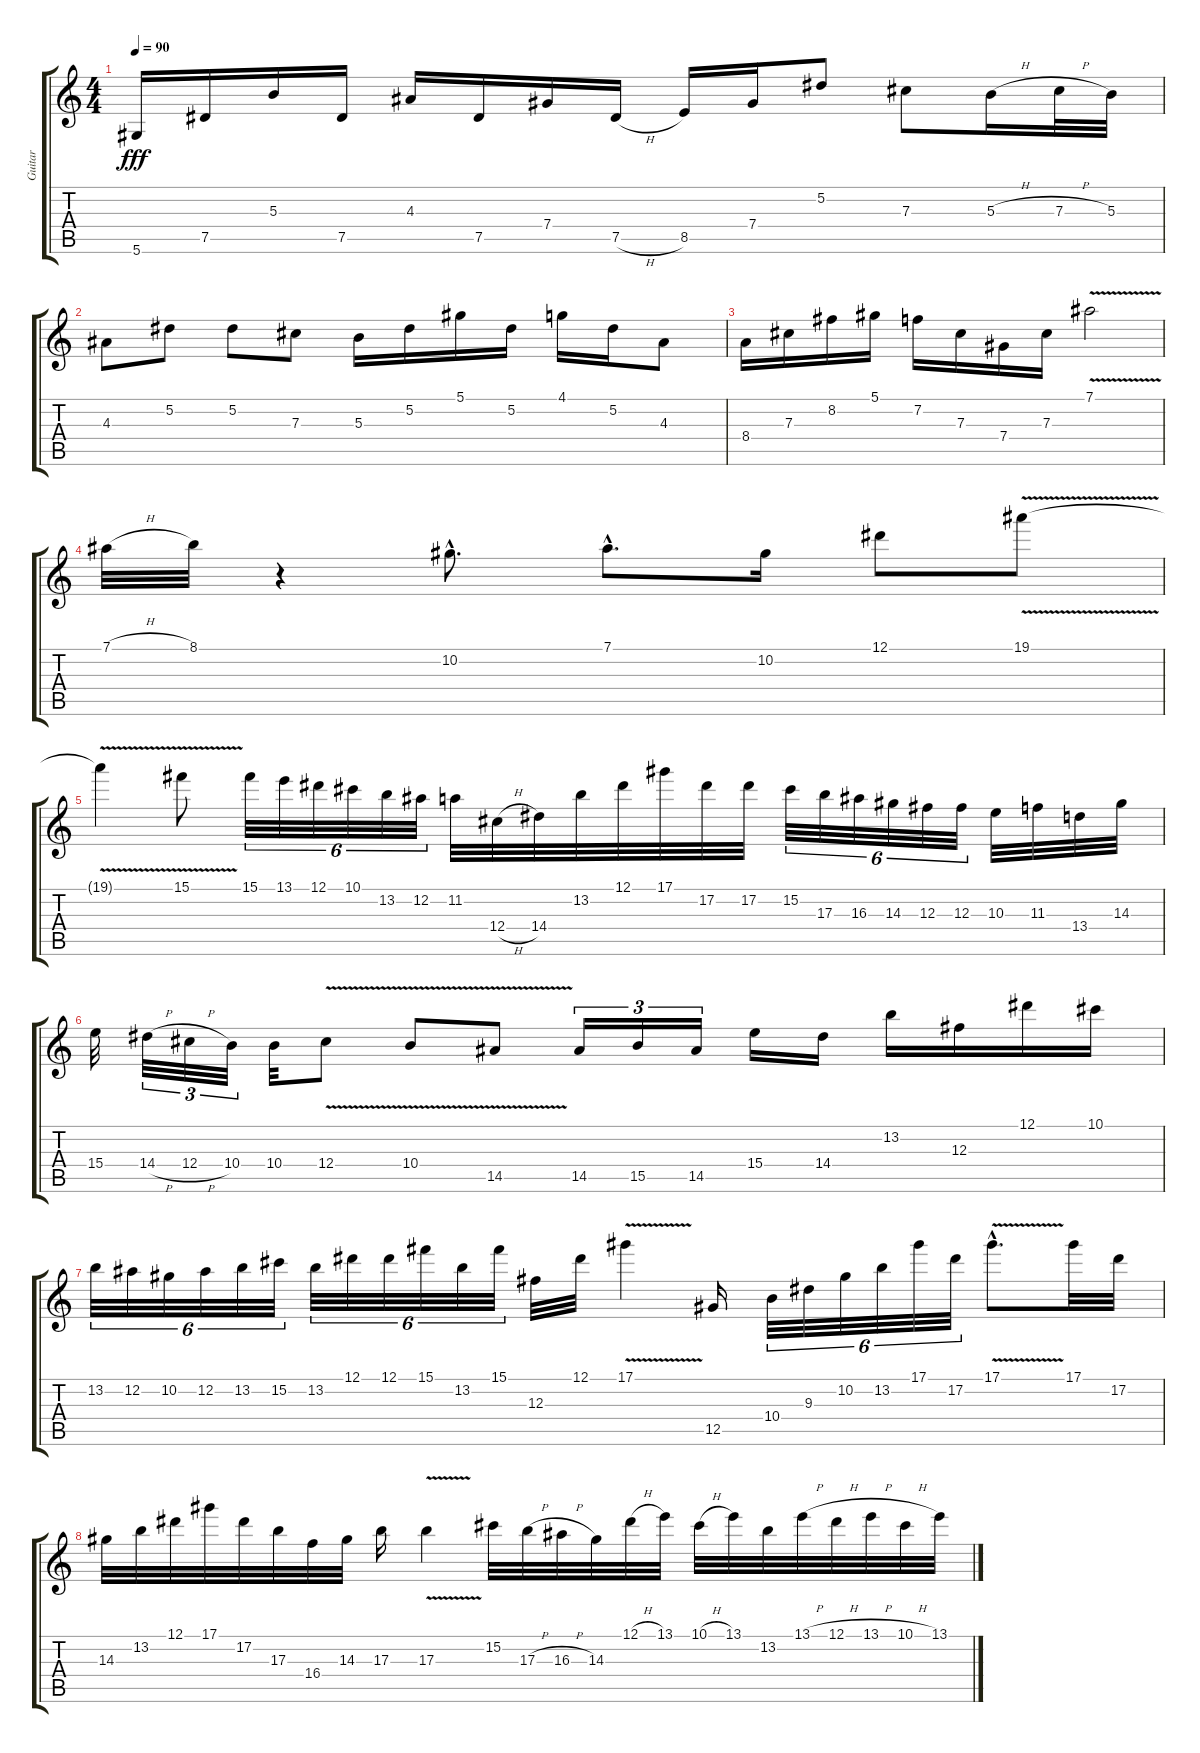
\track ("Guitar" "Guitar") {instrument distortionguitar}
\staff {score tabs}
\tuning (Eb4 Bb3 Gb3 Db3 Ab2 Eb2) {hide}
\ts (4 4)
\tempo 90
\clef g2
\ks c
5.6.16{dy fff} 7.5.16 5.3.16 7.5.16 4.3.16 7.5.16 7.4.16 7.5{h}.16 8.5.16 7.4.16 5.2.8 7.3.8 5.3{h}.16 7.3{h}.32 5.3.32 |
4.3.8 5.2.8 5.2.8 7.3.8 5.3.16 5.2.16 5.1.16 5.2.16 4.1.16 5.2.16 4.3.8 |
8.4.16 7.3.16 8.2.16 5.1.16 7.2.16 7.3.16 7.4.16 7.3.16 7.1{v}.2 |
7.1{h}.32 8.1.32 r.4 10.2{hac}.8{d} 7.1{hac}.8{d} 10.2.16 12.1.8 19.1{v}.8 |
19.1{t}.4 15.1{v}.8 15.1.32{tu (6 4)} 13.1.32{tu (6 4)} 12.1.32{tu (6 4)} 10.1.32{tu (6 4)} 13.2.32{tu (6 4)} 12.2.32{tu (6 4)} 11.2.32 12.4{h}.32 14.4.32 13.2.32 12.1.32 17.1.32 17.2.32 17.2.32 15.2.32{tu (6 4)} 17.3.32{tu (6 4)} 16.3.32{tu (6 4)} 14.3.32{tu (6 4)} 12.3.32{tu (6 4)} 12.3.32{tu (6 4)} 10.3.32 11.3.32 13.4.32 14.3.32 |
15.4.32 14.4{h}.32{tu (3 2)} 12.4{h}.32{tu (3 2)} 10.4.32{tu (3 2)} 10.4.32 12.4{v}.8 10.4{v}.8 14.5{v}.8 14.5.16{tu (3 2)} 15.5.16{tu (3 2)} 14.5.16{tu (3 2)} 15.4.16 14.4.16 13.2.16 12.3.16 12.1.16 10.1.16 |
13.2.32{tu (6 4)} 12.2.32{tu (6 4)} 10.2.32{tu (6 4)} 12.2.32{tu (6 4)} 13.2.32{tu (6 4)} 15.2.32{tu (6 4)} 13.2.32{tu (6 4)} 12.1.32{tu (6 4)} 12.1.32{tu (6 4)} 15.1.32{tu (6 4)} 13.2.32{tu (6 4)} 15.1.32{tu (6 4)} 12.3.32 12.1.32 17.1{v}.4 12.5.16 10.4.32{tu (6 4)} 9.3.32{tu (6 4)} 10.2.32{tu (6 4)} 13.2.32{tu (6 4)} 17.1.32{tu (6 4)} 17.2.32{tu (6 4)} 17.1{v hac}.8{d} 17.1.32 17.2.32 |
14.3.32 13.2.32 12.1.32 17.1.32 17.2.32 17.3.32 16.4.32 14.3.32 17.3.16 17.3{v}.4 15.2.32 17.3{h}.32 16.3{h}.32 14.3.32 12.1{h}.32 13.1.32 10.1{h}.32 13.1.32 13.2.32 13.1{h}.32 12.1{h}.32 13.1{h}.32 10.1{h}.32 13.1.32
